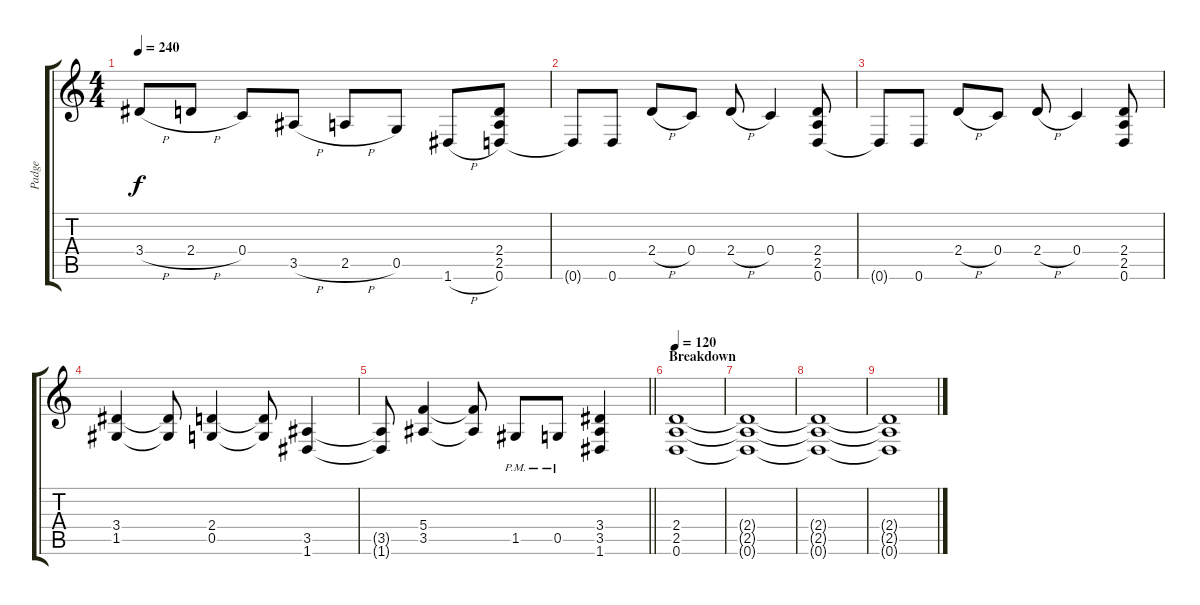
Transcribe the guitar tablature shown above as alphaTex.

\track ("Padge" "Padge") {instrument distortionguitar}
\staff {score tabs}
\tuning (D4 A3 F3 C3 G2 D2) {hide}
\ts (4 4)
\tempo 240
\clef g2
\ks c
3.4{h}.8{dy f} 2.4{h}.8 0.4.8 3.5{h}.8 2.5{h}.8 0.5.8 1.6{h}.8 (2.4 2.5 0.6).8 |
0.6{t}.8 0.6.8 2.4{h}.8 0.4.8 2.4{h}.8 0.4.4 (2.4 2.5 0.6).8 |
0.6{t}.8 0.6.8 2.4{h}.8 0.4.8 2.4{h}.8 0.4.4 (2.4 2.5 0.6).8 |
(3.4 1.5).4 (3.4{t} 1.5{t}).8 (2.4 0.5).4 (2.4{t} 0.5{t}).8 (3.5 1.6).4 |
\barLineRight lightlight
(3.5{t} 1.6{t}).8 (5.4 3.5).4 (5.4{t} 3.5{t}).8 1.5{pm}.8 0.5{pm}.8 (3.4 3.5 1.6).4 |
\section ("" "Breakdown")
\tempo 120
(2.4 2.5 0.6).1 |
(2.4{t} 2.5{t} 0.6{t}).1 |
(2.4{t} 2.5{t} 0.6{t}).1 |
(2.4{t} 2.5{t} 0.6{t}).1
